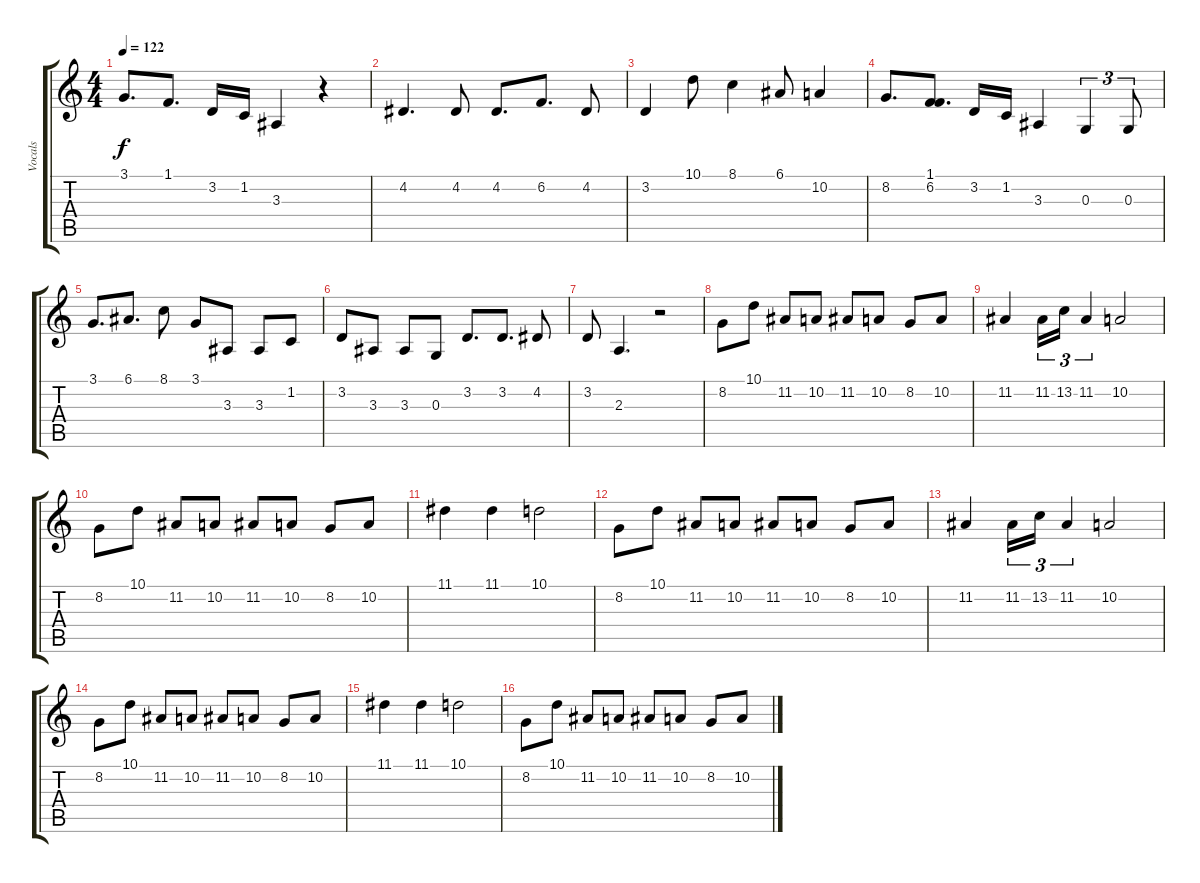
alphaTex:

\track ("Vocals" "Vocals") {instrument englishhorn}
\staff {score tabs}
\tuning (E4 B3 G3 D3 A2 D2) {hide}
\ts (4 4)
\tempo 122
\clef g2
\ks c
3.1.8{d dy f} 1.1.8{d} 3.2.16 1.2.16 3.3.4 r.4 |
4.2.4{d} 4.2.8 4.2.8{d} 6.2.8{d} 4.2.8 |
3.2.4 10.1.8 8.1.4 6.1.8 10.2.4 |
8.2.8{d} (1.1 6.2).8{d} 3.2.16 1.2.16 3.3.4 0.3.4{tu (3 2)} 0.3.8{tu (3 2)} |
3.1.8{d} 6.1.8{d} 8.1.8 3.1.8 3.3.8 3.3.8 1.2.8 |
3.2.8 3.3.8 3.3.8 0.3.8 3.2.8{d} 3.2.8{d} 4.2.8 |
3.2.8 2.3.4{d} r.2 |
8.2.8 10.1.8 11.2.8 10.2.8 11.2.8 10.2.8 8.2.8 10.2.8 |
11.2.4 11.2.16{tu (3 2)} 13.2.16{tu (3 2)} 11.2.4{tu (3 2)} 10.2.2 |
8.2.8 10.1.8 11.2.8 10.2.8 11.2.8 10.2.8 8.2.8 10.2.8 |
11.1.4 11.1.4 10.1.2 |
8.2.8 10.1.8 11.2.8 10.2.8 11.2.8 10.2.8 8.2.8 10.2.8 |
11.2.4 11.2.16{tu (3 2)} 13.2.16{tu (3 2)} 11.2.4{tu (3 2)} 10.2.2 |
8.2.8 10.1.8 11.2.8 10.2.8 11.2.8 10.2.8 8.2.8 10.2.8 |
11.1.4 11.1.4 10.1.2 |
8.2.8 10.1.8 11.2.8 10.2.8 11.2.8 10.2.8 8.2.8 10.2.8
